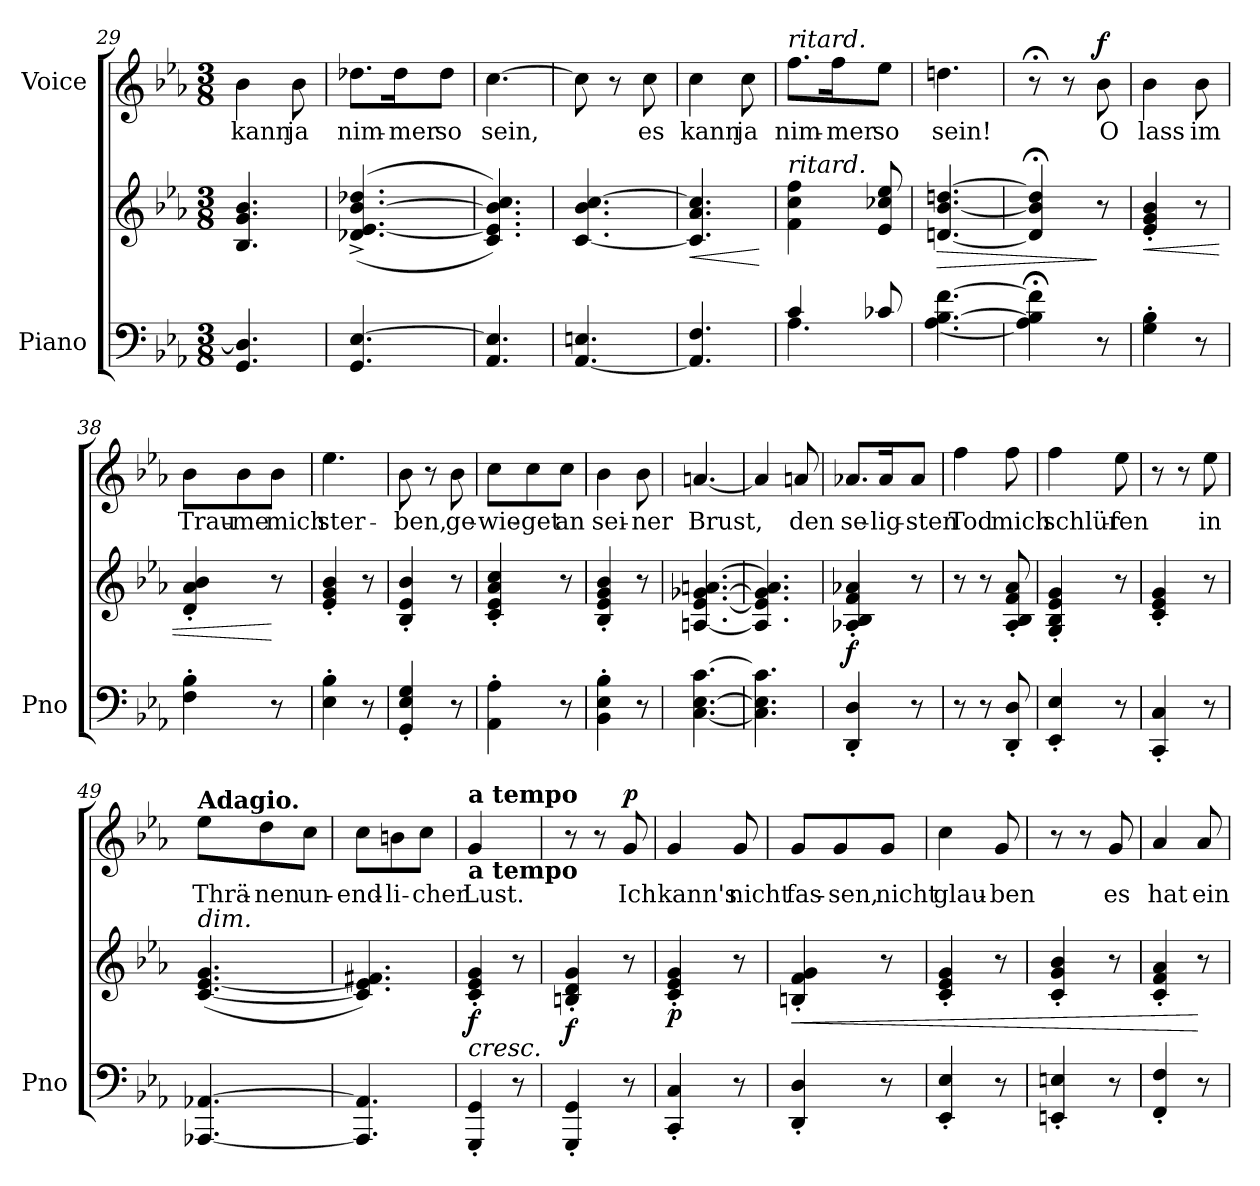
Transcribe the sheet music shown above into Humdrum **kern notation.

**kern	**kern	**dynam	**kern	**text	**dynam
*part2	*part2	*part2	*part1	*part1	*part1
*staff3	*staff2	*staff2/3	*staff1	*staff1	*staff1
*I"Piano	*	*	*I"Voice	*	*
*I'Pno	*	*	*	*	*
*clefF4	*clefG2	*	*clefG2	*	*
*k[b-e-a-]	*k[b-e-a-]	*	*k[b-e-a-]	*	*
*M3/8	*M3/8	*	*M3/8	*	*
=29	=29	=29	=29	=29	=29
!	!	!	!	!LO:LY:b	!
4.GG/ 4.D/]	4.B-/ 4.g/ 4.b-/	.	4b-\	kann	.
!	!	!	!	!LO:LY:b	!
.	.	.	8b-\	ja	.
=30	=30	=30	=30	=30	=30
!	!	!	!	!LO:LY:b	!
4.GG/ [4.E-/	(>(<4.d-X/^ [4.e-/^ [4.b-/^ 4.dd-X/^	.	8.dd-X\L	nim-	.
!	!	!	!	!LO:LY:b	!
.	.	.	16dd-\K	-mer	.
!	!	!	!	!LO:LY:b	!
.	.	.	8dd-\J	so	.
=31	=31	=31	=31	=31	=31
!	!	!	!	!LO:LY:b	!
4.AA-/ 4.E-/]	4.c/ 4.e-/] 4.b-/] 4.cc/))	.	[4.cc\	sein,	.
!!LO:PB:g=z
=32	=32	=32	=32	=32	=32
[4.AA-/ 4.En/	[4.c/ 4.b-/ [4.cc/	.	8cc\]	.	.
.	.	.	8r	.	.
!	!	!	!	!LO:LY:b	!
.	.	.	8cc\	es	.
=33	=33	=33	=33	=33	=33
!	!	!LO:HP:b	!	!LO:LY:b	!
4.AA-/] 4.F/	4.c/] 4.a-/ 4.cc/]	<	4cc\	kann	.
!	!	!	!	!LO:LY:b	!
.	.	.	8cc\	ja	.
.	.	[	.	.	.
=34	=34	=34	=34	=34	=34
*^	*	*	*	*	*
!	!	!	!	!LO:TX:a:i:t=ritard.	!	!
!	!	!LO:TX:a:i:t=ritard.	!	!	!	!
!	!	!	!	!	!LO:LY:b	!
4c/	4.A-\	4f\ 4cc\ 4ff\	.	8.ff\L	nim-	.
!	!	!	!	!	!LO:LY:b	!
.	.	.	.	16ff\K	-mer	.
!	!	!	!	!	!LO:LY:b	!
8c-X/	.	8e-/ 8cc-X/ 8ee-/	.	8ee-\J	so	.
*v	*v	*	*	*	*	*
=35	=35	=35	=35	=35	=35
!	!	!LO:HP:b	!	!LO:LY:b	!
[4.A-\ [4.B-\ [4.f\	[4.dn/ [4.b-/ [4.ddn/	>	4.ddn\	sein!	.
!!LO:LB:g=z
=36	=36	=36	=36	=36	=36
4A-\]; 4B-\]; 4f\];	4d/];< 4b-/];< 4dd/];<	.	8r;<	.	.
.	.	.	8r	.	.
!	!	!	!	!LO:LY:b	!LO:DY:a
8r	8r	]	8b-\	O	f
=37	=37	=37	=37	=37	=37
!	!	!LO:HP:b	!	!LO:LY:b	!
4G\' 4B-\'	4e-/' 4g/' 4b-/'	<	4b-\	lass	.
!	!	!	!	!LO:LY:b	!
8r	8r	.	8b-\	im	.
=38	=38	=38	=38	=38	=38
!	!	!	!	!LO:LY:b	!
4F\' 4B-\'	4d/' 4a-/' 4b-/'	.	8b-\L	Trau-	.
!	!	!	!	!LO:LY:b	!
.	.	.	8b-\	-me	.
!	!	!	!	!LO:LY:b	!
8r	8r	[	8b-\J	mich	.
=39	=39	=39	=39	=39	=39
!	!	!	!	!LO:LY:b	!
4E-\' 4B-\'	4e-/' 4g/' 4b-/'	.	4.ee-\	ster-	.
8r	8r	.	.	.	.
!!LO:LB:g=z
=40	=40	=40	=40	=40	=40
!	!	!	!	!LO:LY:b	!
4GG/' 4E-/' 4G/'	4B-/' 4e-/' 4b-/'	.	8b-\	-ben,	.
.	.	.	8r	.	.
!	!	!	!	!LO:LY:b	!
8r	8r	.	8b-\	ge-	.
=41	=41	=41	=41	=41	=41
!	!	!	!	!LO:LY:b	!
4AA-\' 4A-\'	4c/' 4e-/' 4a-/' 4cc/'	.	8cc\L	-wie-	.
!	!	!	!	!LO:LY:b	!
.	.	.	8cc\	-get	.
!	!	!	!	!LO:LY:b	!
8r	8r	.	8cc\J	an	.
=42	=42	=42	=42	=42	=42
!	!	!	!	!LO:LY:b	!
4BB-\' 4E-\' 4B-\'	4B-/' 4e-/' 4g/' 4b-/'	.	4b-\	sei-	.
!	!	!	!	!LO:LY:b	!
8r	8r	.	8b-\	-ner	.
=43	=43	=43	=43	=43	=43
!	!	!	!	!LO:LY:b	!
[4.C\ [4.E-\ [4.c\	[4.An/ [4.e-/ [4.g-X/ [4.an/	.	[4.an/	Brust,	.
!!LO:LB:g=z
=44	=44	=44	=44	=44	=44
4.C\] 4.E-\] 4.c\]	4.A/] 4.e-/] 4.g-/] 4.a/]	.	4a/]	.	.
!	!	!	!	!LO:LY:b	!
.	.	.	8an/	den	.
=45	=45	=45	=45	=45	=45
!	!	!LO:DY:b	!	!LO:LY:b	!
4DD/' 4D/'	4A-X/' 4B-/' 4f/' 4a-X/'	f	8.a-X/L	se-	.
!	!	!	!	!LO:LY:b	!
.	.	.	16a-/K	-lig-	.
!	!	!	!	!LO:LY:b	!
8r	8r	.	8a-/J	-sten	.
=46	=46	=46	=46	=46	=46
!	!	!	!	!LO:LY:b	!
8r	8r	.	4ff\	Tod	.
8r	8r	.	.	.	.
!	!	!	!	!LO:LY:b	!
8DD/' 8D/'	8A-/' 8B-/' 8f/' 8a-/'	.	8ff\	mich	.
=47	=47	=47	=47	=47	=47
!	!	!	!	!LO:LY:b	!
4EE-/' 4E-/'	4G/' 4B-/' 4e-/' 4g/'	.	4ff\	schlür-	.
!	!	!	!	!LO:LY:b	!
8r	8r	.	8ee-\	-fen	.
!!LO:PB:g=z
=48	=48	=48	=48	=48	=48
4CC/' 4C/'	4c/' 4e-/' 4g/'	.	8r	.	.
.	.	.	8r	.	.
!	!	!	!	!LO:LY:b	!
8r	8r	.	8ee-\	in	.
=49	=49	=49	=49	=49	=49
!	!	!	!LO:TX:a:B:t=Adagio.	!	!
!	!LO:TX:a:i:t=dim.	!	!	!	!
!	!	!	!	!LO:LY:b	!
[4.AAA-X/ [4.AA-X/	(>[4.c/ [4.e-/ 4.g/	.	8ee-\L	Thrä-	.
!	!	!	!	!LO:LY:b	!
.	.	.	8dd\	-nen	.
!	!	!	!	!LO:LY:b	!
.	.	.	8cc\J	un-	.
=50	=50	=50	=50	=50	=50
*	*	*	*MM70	*	*
!	!	!	!	!LO:LY:b	!
4.AAA-/] 4.AA-/]	4.c/] 4.e-/] 4.f#X/)	.	8cc\L	-end-	.
!	!	!	!	!LO:LY:b	!
.	.	.	8bn\	-li-	.
!	!	!	!	!LO:LY:b	!
.	.	.	8cc\J	-cher	.
=51	=51	=51	=51	=51	=51
!	!	!	!LO:TX:a:B:t=a tempo	!	!
!	!	!	!LO:TX:b:B:t=a tempo	!	!
!	!	!LO:HP:b	!	!LO:LY:b	!
!	!	!LO:DY:n=1:b	!	!	!
4GGG/' 4GG/'	4c/' 4e-/' 4g/'	< f	4g/	Lust.	.
8r	8r	.	8ryy	.	.
!!LO:LB:g=z
=52	=52	=52	=52	=52	=52
!	!	!LO:DY:b	!	!	!
4GGG/' 4GG/'	4Bn/' 4d/' 4g/'	f	8r	.	.
.	.	.	8r	.	.
!	!	!	!	!LO:LY:b	!LO:DY:a
8r	8r	[	8g/	Ich	p
=53	=53	=53	=53	=53	=53
!	!	!LO:DY:b	!	!LO:LY:b	!
4CC/' 4C/'	4c/' 4e-/' 4g/'	p	4g/	kann's	.
!	!	!	!	!LO:LY:b	!
8r	8r	.	8g/	nicht	.
=54	=54	=54	=54	=54	=54
!	!	!LO:HP:b	!	!LO:LY:b	!
4DD/' 4D/'	4Bn/' 4f/' 4g/'	<	8g/L	fas-	.
!	!	!	!	!LO:LY:b	!
.	.	.	8g/	-sen,	.
!	!	!	!	!LO:LY:b	!
8r	8r	.	8g/J	nicht	.
=55	=55	=55	=55	=55	=55
!	!	!	!	!LO:LY:b	!
4EE-/' 4E-/'	4c/' 4e-/' 4g/'	.	4cc\	glau-	.
!	!	!	!	!LO:LY:b	!
8r	8r	.	8g/	-ben	.
!!LO:LB:g=z
=56	=56	=56	=56	=56	=56
4EEn/' 4En/'	4c/' 4g/' 4b-/'	.	8r	.	.
.	.	.	8r	.	.
!	!	!	!	!LO:LY:b	!
8r	8r	.	8g/	es	.
=57	=57	=57	=57	=57	=57
!	!	!	!	!LO:LY:b	!
4FF/' 4F/'	4c/' 4f/' 4a-/'	.	4a-/	hat	.
!	!	!	!	!LO:LY:b	!
8r	8r	[	8a-/	ein	.
=	=	=	=	=	=
*-	*-	*-	*-	*-	*-
